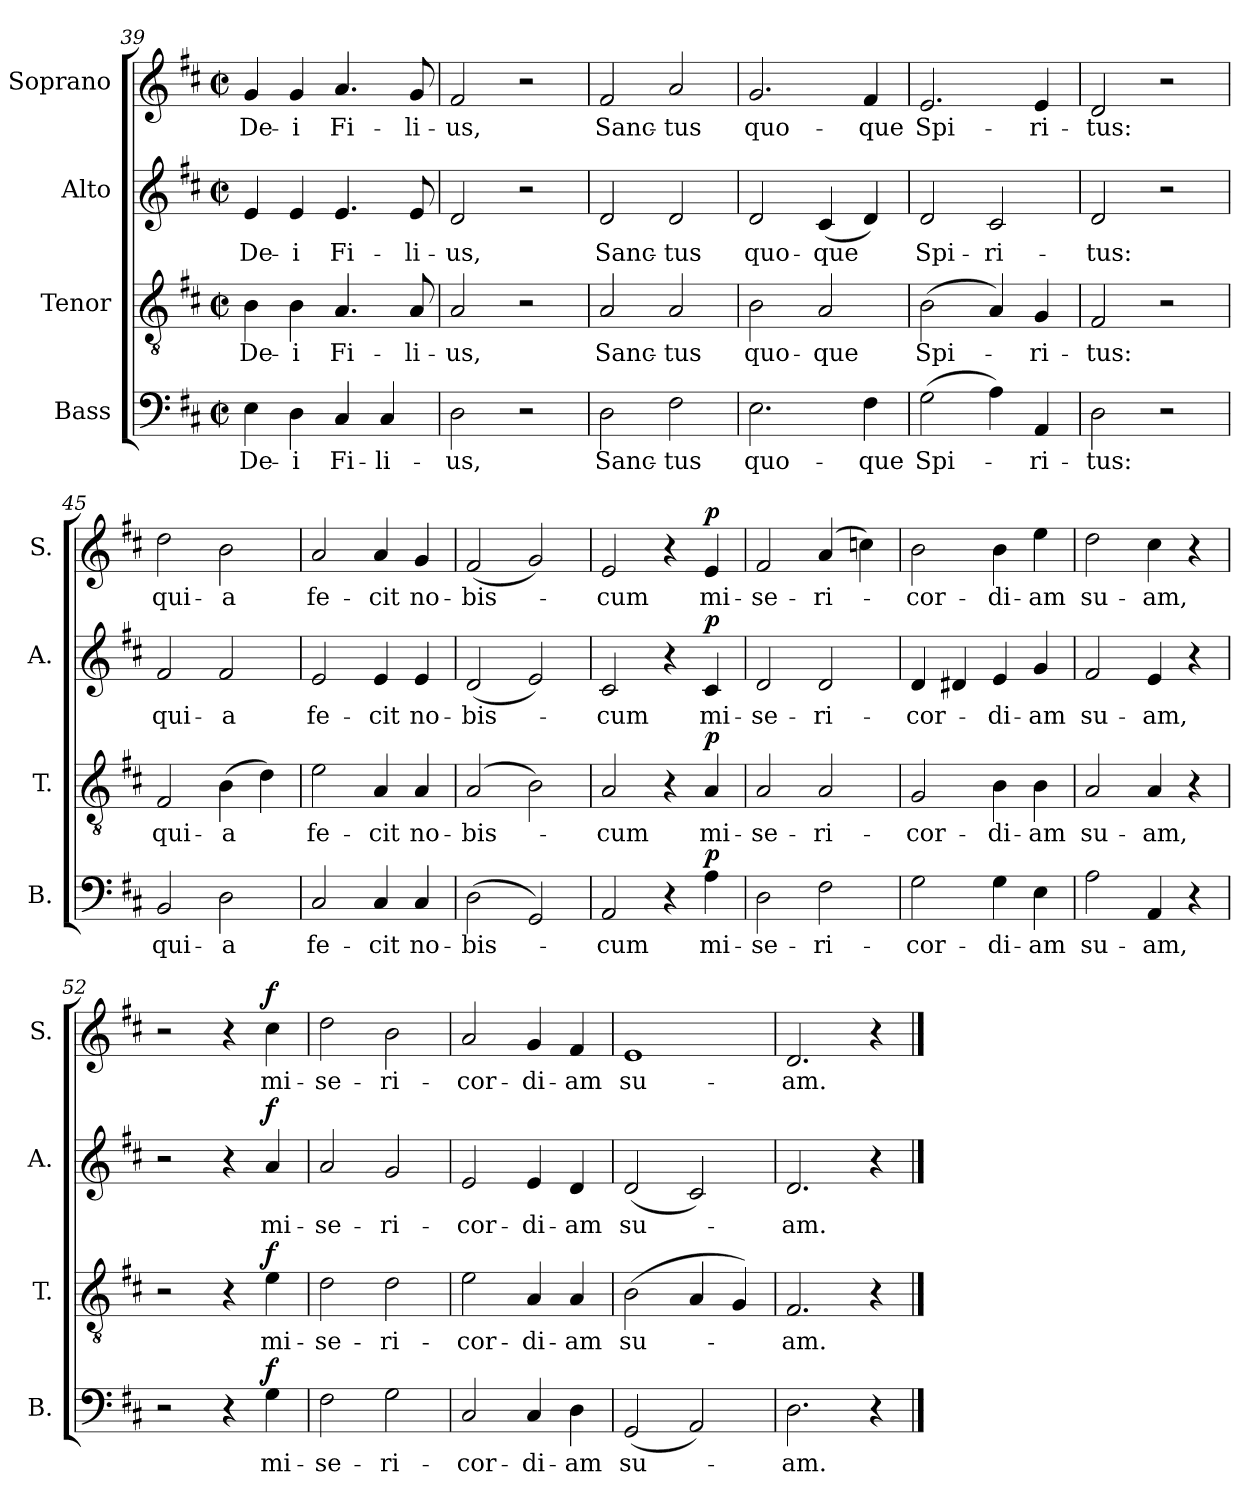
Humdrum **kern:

**kern	**text	**dynam	**kern	**text	**dynam	**kern	**text	**dynam	**kern	**text	**dynam
*part4	*part4	*part4	*part3	*part3	*part3	*part2	*part2	*part2	*part1	*part1	*part1
*staff4	*staff4	*staff4	*staff3	*staff3	*staff3	*staff2	*staff2	*staff2	*staff1	*staff1	*staff1
*I"Bass	*	*	*I"Tenor	*	*	*I"Alto	*	*	*I"Soprano	*	*
*I'B.	*	*	*I'T.	*	*	*I'A.	*	*	*I'S.	*	*
*clefF4	*	*	*clefGv2	*	*	*clefG2	*	*	*clefG2	*	*
*k[f#c#]	*	*	*k[f#c#]	*	*	*k[f#c#]	*	*	*k[f#c#]	*	*
*D:	*	*	*D:	*	*	*D:	*	*	*D:	*	*
*M2/2	*	*	*M2/2	*	*	*M2/2	*	*	*M2/2	*	*
*met(c|)	*	*	*met(c|)	*	*	*met(c|)	*	*	*met(c|)	*	*
=39	=39	=39	=39	=39	=39	=39	=39	=39	=39	=39	=39
!	!LO:LY:b	!	!	!LO:LY:b	!	!	!LO:LY:b	!	!	!LO:LY:b	!
4E\	De-	.	4B\	De-	.	4e/	De-	.	4g/	De-	.
!	!LO:LY:b	!	!	!LO:LY:b	!	!	!LO:LY:b	!	!	!LO:LY:b	!
4D\	-i	.	4B\	-i	.	4e/	-i	.	4g/	-i	.
!	!LO:LY:b	!	!	!LO:LY:b	!	!	!LO:LY:b	!	!	!LO:LY:b	!
4C#/	Fi-	.	4.A/	Fi-	.	4.e/	Fi-	.	4.a/	Fi-	.
!	!LO:LY:b	!	!	!	!	!	!	!	!	!	!
4C#/	-li-	.	.	.	.	.	.	.	.	.	.
!	!	!	!	!LO:LY:b	!	!	!LO:LY:b	!	!	!LO:LY:b	!
.	.	.	8A/	-li-	.	8e/	-li-	.	8g/	-li-	.
=40	=40	=40	=40	=40	=40	=40	=40	=40	=40	=40	=40
!	!LO:LY:b	!	!	!LO:LY:b	!	!	!LO:LY:b	!	!	!LO:LY:b	!
2D\	-us,	.	2A/	-us,	.	2d/	-us,	.	2f#/	-us,	.
2r	.	.	2r	.	.	2r	.	.	2r	.	.
=41	=41	=41	=41	=41	=41	=41	=41	=41	=41	=41	=41
!	!LO:LY:b	!	!	!LO:LY:b	!	!	!LO:LY:b	!	!	!LO:LY:b	!
2D\	Sanc-	.	2A/	Sanc-	.	2d/	Sanc-	.	2f#/	Sanc-	.
!	!LO:LY:b	!	!	!LO:LY:b	!	!	!LO:LY:b	!	!	!LO:LY:b	!
2F#\	-tus	.	2A/	-tus	.	2d/	-tus	.	2a/	-tus	.
=42	=42	=42	=42	=42	=42	=42	=42	=42	=42	=42	=42
!	!LO:LY:b	!	!	!LO:LY:b	!	!	!LO:LY:b	!	!	!LO:LY:b	!
2.E\	quo-	.	2B\	quo-	.	2d/	quo-	.	2.g/	quo-	.
!	!	!	!	!LO:LY:b	!	!	!LO:LY:b	!	!	!	!
.	.	.	2A/	-que	.	(<4c#/	-que	.	.	.	.
!	!LO:LY:b	!	!	!	!	!	!	!	!	!LO:LY:b	!
4F#\	-que	.	.	.	.	4d/)	.	.	4f#/	-que	.
=43	=43	=43	=43	=43	=43	=43	=43	=43	=43	=43	=43
!	!LO:LY:b	!	!	!LO:LY:b	!	!	!LO:LY:b	!	!	!LO:LY:b	!
(>2G\	Spi-	.	(>2B\	Spi-	.	2d/	Spi-	.	2.e/	Spi-	.
!	!	!	!	!	!	!	!LO:LY:b	!	!	!	!
4A\)	.	.	4A/)	.	.	2c#/	-ri-	.	.	.	.
!	!LO:LY:b	!	!	!LO:LY:b	!	!	!	!	!	!LO:LY:b	!
4AA/	-ri-	.	4G/	-ri-	.	.	.	.	4e/	-ri-	.
=44	=44	=44	=44	=44	=44	=44	=44	=44	=44	=44	=44
!	!LO:LY:b	!	!	!LO:LY:b	!	!	!LO:LY:b	!	!	!LO:LY:b	!
2D\	-tus:	.	2F#/	-tus:	.	2d/	-tus:	.	2d/	-tus:	.
2r	.	.	2r	.	.	2r	.	.	2r	.	.
!!LO:PB:g=z
=45	=45	=45	=45	=45	=45	=45	=45	=45	=45	=45	=45
!	!LO:LY:b	!	!	!LO:LY:b	!	!	!LO:LY:b	!	!	!LO:LY:b	!
2BB/	qui-	.	2F#/	qui-	.	2f#/	qui-	.	2dd\	qui-	.
!	!LO:LY:b	!	!	!LO:LY:b	!	!	!LO:LY:b	!	!	!LO:LY:b	!
2D\	-a	.	(>4B\	-a	.	2f#/	-a	.	2b\	-a	.
.	.	.	4d\)	.	.	.	.	.	.	.	.
=46	=46	=46	=46	=46	=46	=46	=46	=46	=46	=46	=46
!	!LO:LY:b	!	!	!LO:LY:b	!	!	!LO:LY:b	!	!	!LO:LY:b	!
2C#/	fe-	.	2e\	fe-	.	2e/	fe-	.	2a/	fe-	.
!	!LO:LY:b	!	!	!LO:LY:b	!	!	!LO:LY:b	!	!	!LO:LY:b	!
4C#/	-cit	.	4A/	-cit	.	4e/	-cit	.	4a/	-cit	.
!	!LO:LY:b	!	!	!LO:LY:b	!	!	!LO:LY:b	!	!	!LO:LY:b	!
4C#/	no-	.	4A/	no-	.	4e/	no-	.	4g/	no-	.
=47	=47	=47	=47	=47	=47	=47	=47	=47	=47	=47	=47
!	!LO:LY:b	!	!	!LO:LY:b	!	!	!LO:LY:b	!	!	!LO:LY:b	!
(>2D\	-bis-	.	(>2A/	-bis-	.	(<2d/	-bis-	.	(<2f#/	-bis-	.
2GG/)	.	.	2B\)	.	.	2e/)	.	.	2g/)	.	.
=48	=48	=48	=48	=48	=48	=48	=48	=48	=48	=48	=48
!	!LO:LY:b	!	!	!LO:LY:b	!	!	!LO:LY:b	!	!	!LO:LY:b	!
2AA/	-cum	.	2A/	-cum	.	2c#/	-cum	.	2e/	-cum	.
4r	.	.	4r	.	.	4r	.	.	4r	.	.
!	!LO:LY:b	!LO:DY:a	!	!LO:LY:b	!LO:DY:a	!	!LO:LY:b	!LO:DY:a	!	!LO:LY:b	!LO:DY:a
4A\	mi-	p	4A/	mi-	p	4c#/	mi-	p	4e/	mi-	p
=49	=49	=49	=49	=49	=49	=49	=49	=49	=49	=49	=49
!	!LO:LY:b	!	!	!LO:LY:b	!	!	!LO:LY:b	!	!	!LO:LY:b	!
2D\	-se-	.	2A/	-se-	.	2d/	-se-	.	2f#/	-se-	.
!	!LO:LY:b	!	!	!LO:LY:b	!	!	!LO:LY:b	!	!	!LO:LY:b	!
2F#\	-ri-	.	2A/	-ri-	.	2d/	-ri-	.	(>4a/	-ri-	.
.	.	.	.	.	.	.	.	.	4ccn\)	.	.
=50	=50	=50	=50	=50	=50	=50	=50	=50	=50	=50	=50
!	!LO:LY:b	!	!	!LO:LY:b	!	!	!LO:LY:b	!	!	!LO:LY:b	!
2G\	-cor-	.	2G/	-cor-	.	4d/	-cor-	.	2b\	-cor-	.
.	.	.	.	.	.	4d#X/	.	.	.	.	.
!	!LO:LY:b	!	!	!LO:LY:b	!	!	!LO:LY:b	!	!	!LO:LY:b	!
4G\	-di-	.	4B\	-di-	.	4e/	-di-	.	4b\	-di-	.
!	!LO:LY:b	!	!	!LO:LY:b	!	!	!LO:LY:b	!	!	!LO:LY:b	!
4E\	-am	.	4B\	-am	.	4g/	-am	.	4ee\	-am	.
=51	=51	=51	=51	=51	=51	=51	=51	=51	=51	=51	=51
!	!LO:LY:b	!	!	!LO:LY:b	!	!	!LO:LY:b	!	!	!LO:LY:b	!
2A\	su-	.	2A/	su-	.	2f#/	su-	.	2dd\	su-	.
!	!LO:LY:b	!	!	!LO:LY:b	!	!	!LO:LY:b	!	!	!LO:LY:b	!
4AA/	-am,	.	4A/	-am,	.	4e/	-am,	.	4cc#\	-am,	.
4r	.	.	4r	.	.	4r	.	.	4r	.	.
!!LO:LB:g=z
=52	=52	=52	=52	=52	=52	=52	=52	=52	=52	=52	=52
2r	.	.	2r	.	.	2r	.	.	2r	.	.
4r	.	.	4r	.	.	4r	.	.	4r	.	.
!	!LO:LY:b	!LO:DY:a	!	!LO:LY:b	!LO:DY:a	!	!LO:LY:b	!LO:DY:a	!	!LO:LY:b	!LO:DY:a
4G\	mi-	f	4e\	mi-	f	4a/	mi-	f	4cc#\	mi-	f
=53	=53	=53	=53	=53	=53	=53	=53	=53	=53	=53	=53
!	!LO:LY:b	!	!	!LO:LY:b	!	!	!LO:LY:b	!	!	!LO:LY:b	!
2F#\	-se-	.	2d\	-se-	.	2a/	-se-	.	2dd\	-se-	.
!	!LO:LY:b	!	!	!LO:LY:b	!	!	!LO:LY:b	!	!	!LO:LY:b	!
2G\	-ri-	.	2d\	-ri-	.	2g/	-ri-	.	2b\	-ri-	.
=54	=54	=54	=54	=54	=54	=54	=54	=54	=54	=54	=54
!	!LO:LY:b	!	!	!LO:LY:b	!	!	!LO:LY:b	!	!	!LO:LY:b	!
2C#/	-cor-	.	2e\	-cor-	.	2e/	-cor-	.	2a/	-cor-	.
!	!LO:LY:b	!	!	!LO:LY:b	!	!	!LO:LY:b	!	!	!LO:LY:b	!
4C#/	-di-	.	4A/	-di-	.	4e/	-di-	.	4g/	-di-	.
!	!LO:LY:b	!	!	!LO:LY:b	!	!	!LO:LY:b	!	!	!LO:LY:b	!
4D\	-am	.	4A/	-am	.	4d/	-am	.	4f#/	-am	.
=55	=55	=55	=55	=55	=55	=55	=55	=55	=55	=55	=55
!	!LO:LY:b	!	!	!LO:LY:b	!	!	!LO:LY:b	!	!	!LO:LY:b	!
(<2GG/	su-	.	(>2B\	su-	.	(<2d/	su-	.	1e	su-	.
2AA/)	.	.	4A/	.	.	2c#/)	.	.	.	.	.
.	.	.	4G/)	.	.	.	.	.	.	.	.
=56	=56	=56	=56	=56	=56	=56	=56	=56	=56	=56	=56
!	!LO:LY:b	!	!	!LO:LY:b	!	!	!LO:LY:b	!	!	!LO:LY:b	!
2.D\	-am.	.	2.F#/	-am.	.	2.d/	-am.	.	2.d/	-am.	.
4r	.	.	4r	.	.	4r	.	.	4r	.	.
==	==	==	==	==	==	==	==	==	==	==	==
*-	*-	*-	*-	*-	*-	*-	*-	*-	*-	*-	*-
